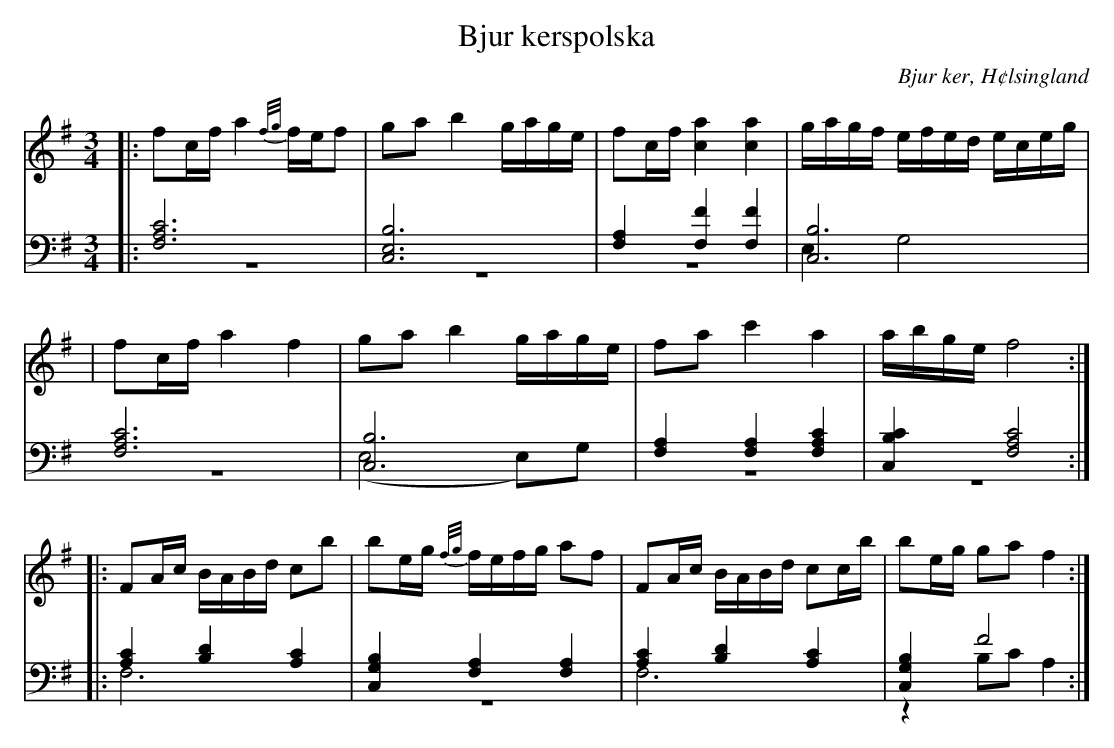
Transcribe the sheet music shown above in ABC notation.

X:1
T: Bjur kerspolska
O: Bjur ker, H¢lsingland
M: 3/4
L: 1/8
K: G
V:1
V:2
V:3 merge
V: 1
|:fc/f/ a2 {f/g/}f/e/f|ga b2 g/a/g/e/|fc/f/ [c2a2] [c2a2]|g/a/g/f/ e/f/e/d/ e/c/e/g/|
|fc/f/ a2 f2|ga b2 g/a/g/e/|fa c'2 a2| a/b/g/e/ f4:|
|:FA/c/ B/A/B/d/ cb|be/g/ {f/g/}f/e/f/g/ af|FA/c/ B/A/B/d/ cc/b/|be/g/ ga f2:|
V:2 clef=bass
|:[F,6A,6C6]|[C,6E,6B,6]|[F,2A,2] [F,2F2] [F,2F2]|[C,6B,6]|
[F,6A,6C6]|[C,6B,6]|[F,2A,2] [F,2A,2] [F,2A,2C2]|[C,2B,2C2] [F,4A,4C4]:|
 |:[A,2C2] [B,2D2] [A,2C2]|[C,2G,2B,2] [F,2A,2] [F,2A,2]|[A,2C2] [B,2D2] [A,2C2]|[C,2G,2B,2] F4 :|
V:3 clef=bass
 |:z6|z6|z6|E,2 G,4|
 |z6|(E,4 E,)G,|z6|z6:|
|:F,6|z6|F,6|z2 B,C A,2:|
